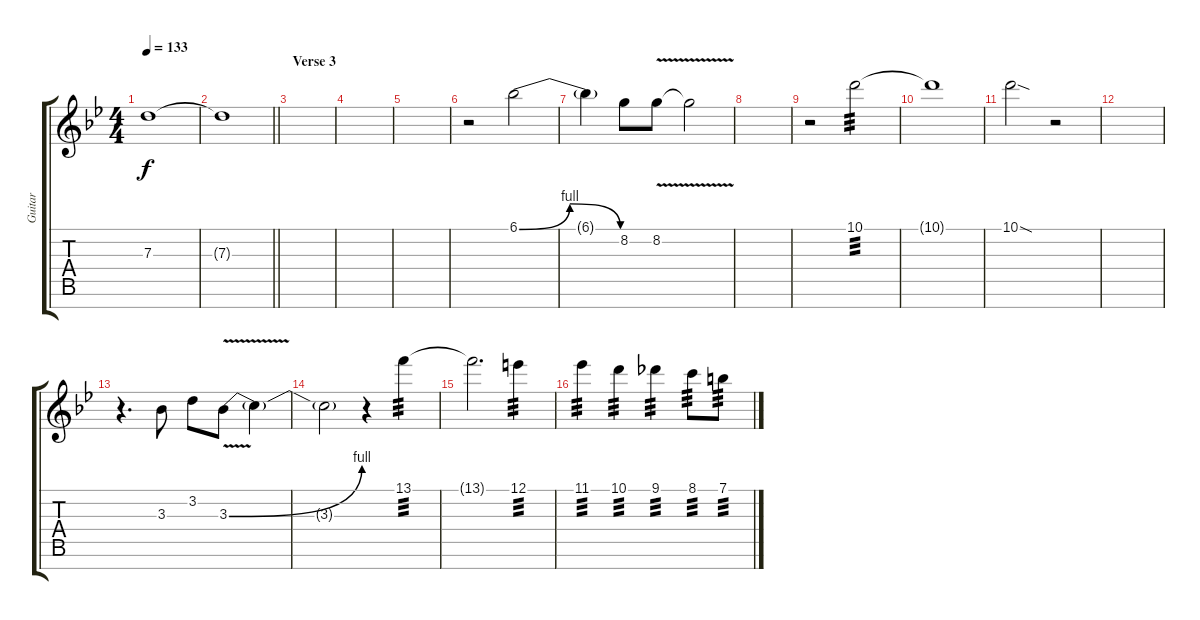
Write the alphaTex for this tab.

\track ("Guitar" "Guitar") {instrument overdrivenguitar}
\staff {score tabs}
\tuning (E4 B3 G3 D3 A2 E2 B1) {hide}
\ts (4 4)
\tempo 133
\clef g2
\ks bb
7.3{t}.1{dy f} |
\barLineRight lightlight
7.3{t}.1 |
\section ("" "Verse 3")
|
|
|
r.2 6.1{be (bendrelease 0 0 15 4 45 4 60 0)}.2 |
6.1{t}.4 8.2.8 8.2{v}.8 8.2{t}.2 |
|
r.2 10.1.2{tp 3} |
10.1{t}.1 |
10.1{sod}.2 r.2 |
|
r.4{d} 3.3.8 3.2.8 3.3{be (bend 0 0 60 4) v}.8 3.3{t}.4 |
3.3{t}.2 r.4 13.1.4{tp 3} |
13.1{t}.2{d} 12.1.4{tp 3} |
11.1.4{tp 3} 10.1.4{tp 3} 9.1.4{tp 3} 8.1.8{tp 3} 7.1.8{tp 3}
